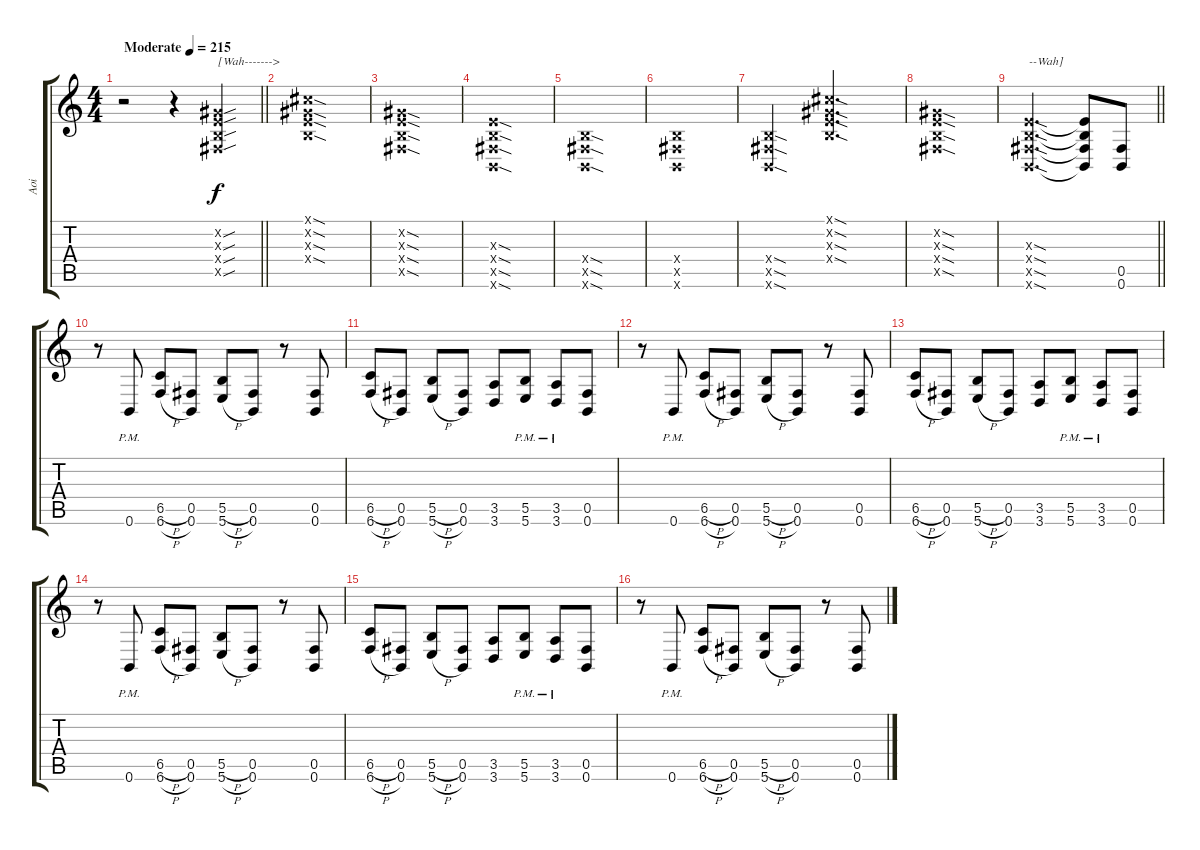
\track ("Aoi" "Aoi") {instrument distortionguitar}
\staff {score tabs}
\tuning (Db4 Ab3 E3 B2 Gb2 B1) {hide}
\ts (4 4)
\tempo (215 "Moderate")
\clef g2
\barLineRight lightlight
\ks c
r.2{dy f instrument distortionguitar} r.4 (0.2{sou x} 0.3{sou x} 0.4{sou x} 0.5{sou x}).4{txt "[Wah------->"} |
(0.1{sod x} 0.2{sod x} 0.3{sod x} 0.4{sod x}).1 |
(0.2{sod x} 0.3{sod x} 0.4{sod x} 0.5{sod x}).1 |
(0.3{sod x} 0.4{sod x} 0.5{sod x} 0.6{sod x}).1 |
(0.4{sod x} 0.5{sod x} 0.6{sod x}).1 |
(0.4{x} 0.5{x} 0.6{x}).1 |
(0.4{sod x} 0.5{sod x} 0.6{sod x}).4 (0.1{sod x} 0.2{sod x} 0.3{sod x} 0.4{sod x}).2{d} |
(0.2{sod x} 0.3{sod x} 0.4{sod x} 0.5{sod x}).1 |
\barLineRight lightlight
(0.3{sod x} 0.4{sod x} 0.5{sod x} 0.6{sod x}).2{d txt "--Wah]"} (0.3{t} 0.4{t} 0.5{t} 0.6{t}).8 (0.5 0.6).8 |
r.8 0.6{pm}.8 (6.5{h} 6.6{h}).8 (0.5 0.6).8 (5.5{h} 5.6{h}).8 (0.5 0.6).8 r.8 (0.5 0.6).8 |
(6.5{h} 6.6{h}).8 (0.5 0.6).8 (5.5{h} 5.6{h}).8 (0.5 0.6).8 (3.5 3.6).8 (5.5{pm} 5.6{pm}).8 (3.5{pm} 3.6{pm}).8 (0.5 0.6).8 |
r.8 0.6{pm}.8 (6.5{h} 6.6{h}).8 (0.5 0.6).8 (5.5{h} 5.6{h}).8 (0.5 0.6).8 r.8 (0.5 0.6).8 |
(6.5{h} 6.6{h}).8 (0.5 0.6).8 (5.5{h} 5.6{h}).8 (0.5 0.6).8 (3.5 3.6).8 (5.5{pm} 5.6{pm}).8 (3.5{pm} 3.6{pm}).8 (0.5 0.6).8 |
r.8 0.6{pm}.8 (6.5{h} 6.6{h}).8 (0.5 0.6).8 (5.5{h} 5.6{h}).8 (0.5 0.6).8 r.8 (0.5 0.6).8 |
(6.5{h} 6.6{h}).8 (0.5 0.6).8 (5.5{h} 5.6{h}).8 (0.5 0.6).8 (3.5 3.6).8 (5.5{pm} 5.6{pm}).8 (3.5{pm} 3.6{pm}).8 (0.5 0.6).8 |
r.8 0.6{pm}.8 (6.5{h} 6.6{h}).8 (0.5 0.6).8 (5.5{h} 5.6{h}).8 (0.5 0.6).8 r.8 (0.5 0.6).8
